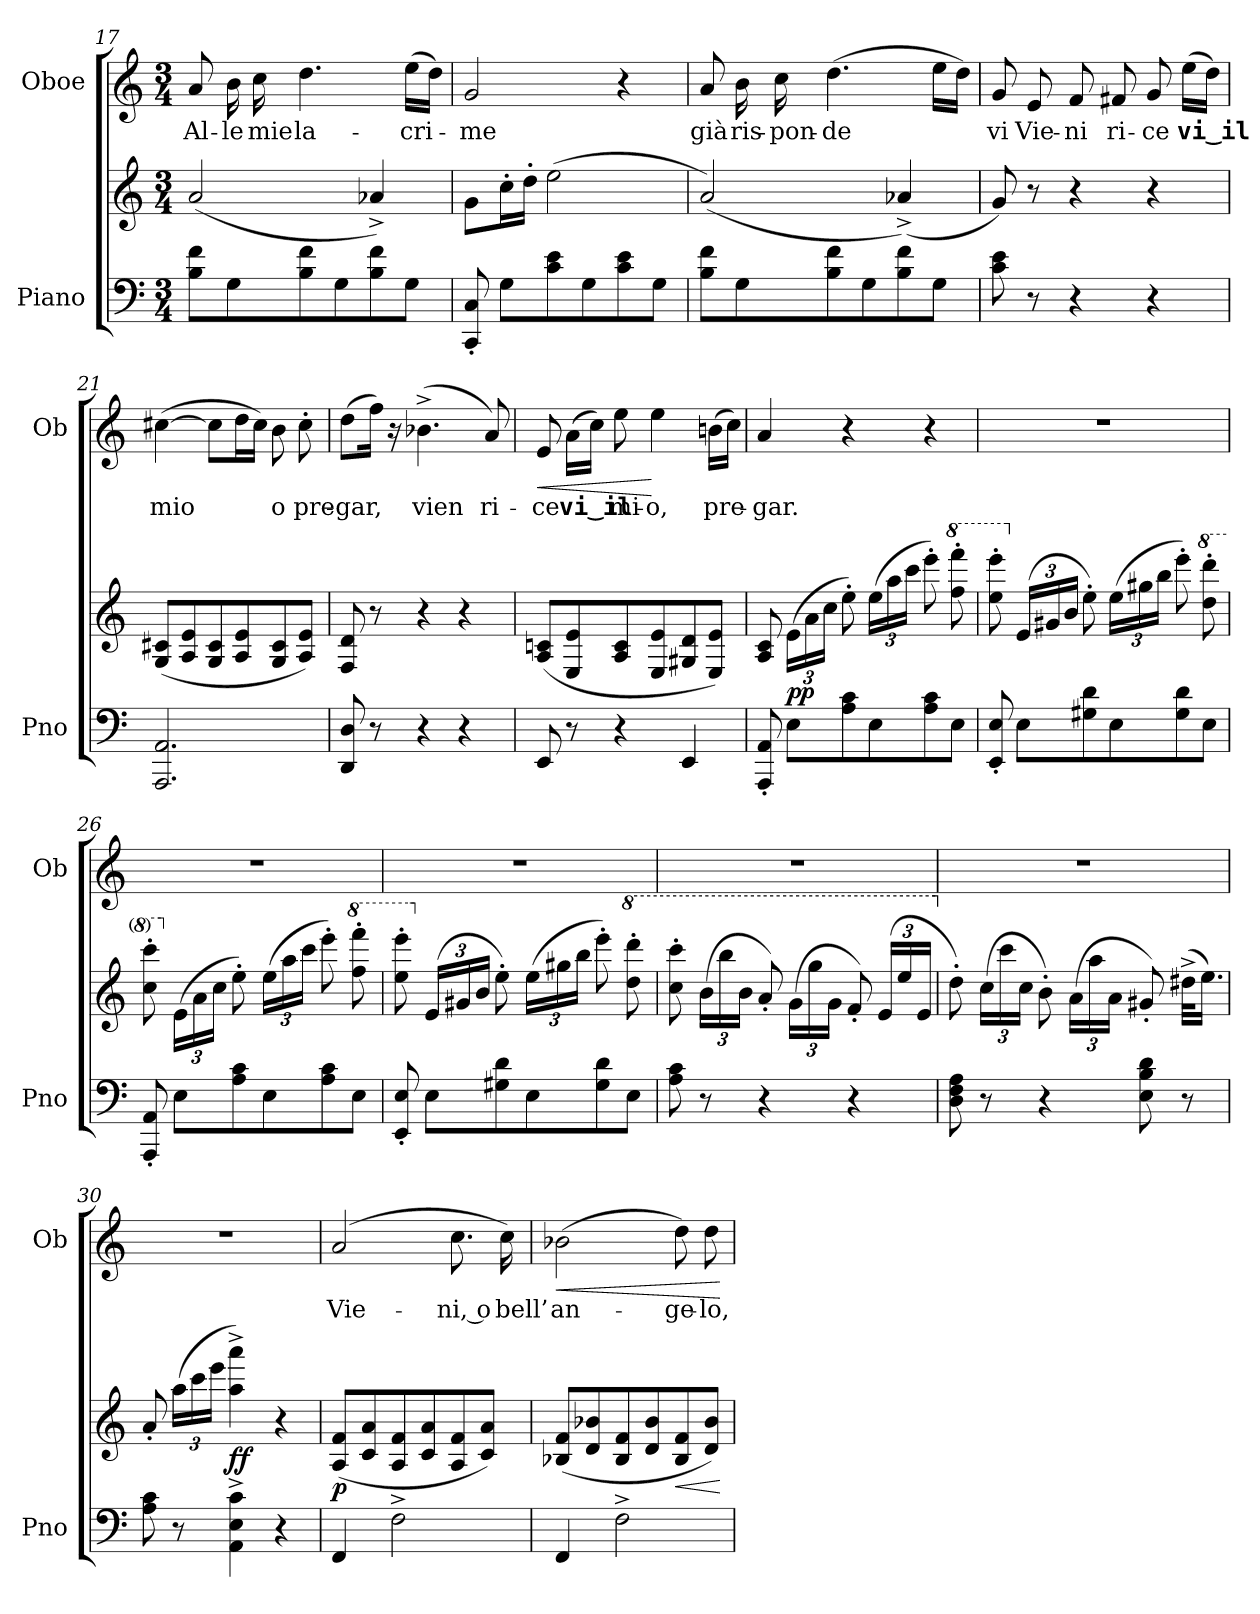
**kern	**kern	**dynam	**kern	**text	**dynam
*part2	*part2	*part2	*part1	*part1	*part1
*staff3	*staff2	*staff2/3	*staff1	*staff1	*staff1
*I"Piano	*	*	*I"Oboe	*	*
*I'Pno	*	*	*I'Ob	*	*
*clefF4	*clefG2	*	*clefG2	*	*
*k[]	*k[]	*	*k[]	*	*
*M3/4	*M3/4	*	*M3/4	*	*
=17	=17	=17	=17	=17	=17
!	!	!	!	!LO:LY:b	!
8B\ 8f\L	(2a/	.	8a/	Al-	.
!	!	!	!	!LO:LY:b	!
8G\	.	.	16b\	-le	.
!	!	!	!	!LO:LY:b	!
.	.	.	16cc\	mie	.
!	!	!	!	!LO:LY:b	!
8B\ 8f\	.	.	4.dd\	la-	.
8G\	.	.	.	.	.
8B\ 8f\	4a-X^/)	.	.	.	.
!	!	!	!	!LO:LY:b	!
8G\J	.	.	(16ee\LL	-cri-	.
.	.	.	16dd\JJ)	.	.
=18	=18	=18	=18	=18	=18
!	!	!	!	!LO:LY:b	!
8CC/' 8C/'	8g\L	.	2g/	-me	.
8G\L	16cc'\L	.	.	.	.
.	16dd'\JJ	.	.	.	.
8c\ 8e\	(2ee\	.	.	.	.
8G\	.	.	.	.	.
8c\ 8e\	.	.	4r	.	.
8G\J	.	.	.	.	.
=19	=19	=19	=19	=19	=19
!	!	!	!	!LO:LY:b	!
8B\ 8f\L	(2a/)	.	8a/	già	.
!	!	!	!	!LO:LY:b	!
8G\	.	.	16b\	ris-	.
!	!	!	!	!LO:LY:b	!
.	.	.	16cc\	-pon-	.
!	!	!	!	!LO:LY:b	!
8B\ 8f\	.	.	(4.dd\	-de	.
8G\	.	.	.	.	.
8B\ 8f\	(4a-X^/)	.	.	.	.
8G\J	.	.	16ee\LL	.	.
.	.	.	16dd\JJ)	.	.
!!LO:PB:g=z
=20	=20	=20	=20	=20	=20
!	!	!	!	!LO:LY:b	!
8c\ 8e\	8g/)	.	8g/	vi	.
!	!	!	!	!LO:LY:b	!
8r	8r	.	8e/	Vie-	.
!	!	!	!	!LO:LY:b	!
4r	4r	.	8f/	-ni	.
!	!	!	!	!LO:LY:b	!
.	.	.	8f#X/	ri-	.
!	!	!	!	!LO:LY:b	!
4r	4r	.	8g/	-ce	.
!	!	!	!	!LO:LY:b	!
.	.	.	(16ee\LL	vi‿il	.
.	.	.	16dd\JJ)	.	.
=21	=21	=21	=21	=21	=21
!	!	!	!	!LO:LY:b	!
2.AAA/ 2.AA/	(8G/ 8c#X/L	.	([4cc#X\	mio	.
.	8A/ 8e/	.	.	.	.
.	8G/ 8c#/	.	8cc#\L]	.	.
.	8A/ 8e/	.	16dd\L	.	.
.	.	.	16cc#\JJ)	.	.
!	!	!	!	!LO:LY:b	!
.	8G/ 8c#/	.	8b\	o	.
!	!	!	!	!LO:LY:b	!
.	8A/ 8e/J)	.	8cc#'\	pre-	.
=22	=22	=22	=22	=22	=22
!	!	!	!	!LO:LY:b	!
8DD/ 8D/	8F/ 8d/	.	(8dd\L	-gar,	.
8r	8r	.	16ff\Jk)	.	.
.	.	.	16r	.	.
!	!	!	!	!LO:LY:b	!
4r	4r	.	(4.b-X^\	vien	.
4r	4r	.	.	.	.
!	!	!	!	!LO:LY:b	!
.	.	.	8a/)	ri-	.
=23	=23	=23	=23	=23	=23
!	!	!	!	!LO:LY:b	!LO:HP:b
8EE/	(8A/ 8cn/L	.	8e/	-ce	<
!	!	!	!	!LO:LY:b	!
8r	8E/ 8e/	.	(16a\LL	vi‿il	.
.	.	.	16cc\JJ)	.	.
!	!	!	!	!LO:LY:b	!
4r	8A/ 8c/	.	8ee\	mi-	.
!	!	!	!	!LO:LY:b	!
.	8E/ 8e/	.	4ee\	-o,	[
4EE/	8G#X/ 8d/	.	.	.	.
!	!	!	!	!LO:LY:b	!
.	8E/ 8e/J)	.	(16bn\LL	pre-	.
.	.	.	16cc\JJ)	.	.
=24	=24	=24	=24	=24	=24
!	!	!	!	!LO:LY:b	!
8AAA/' 8AA/'	8A/ 8c/	.	4a/	-gar.	.
*	*Xbrackettup	*	*	*	*
!	!	!LO:DY:b	!	!	!
8E\L	(24e\LL	pp	.	.	.
.	24a\	.	.	.	.
.	24cc\JJ	.	.	.	.
8A\ 8c\	8ee'\)	.	4r	.	.
8E\	(24ee\LL	.	.	.	.
.	24aa\	.	.	.	.
.	24ccc\JJ	.	.	.	.
8A\ 8c\	8eee'\)	.	4r	.	.
*	*8va	*	*	*	*
8E\J	8fff\' 8ffff\'	.	.	.	.
!!LO:LB:g=z
=25	=25	=25	=25	=25	=25
8EE/' 8E/'	8eee\' 8eeee\'	.	2.r	.	.
*	*X8va	*	*	*	*
8E\L	(24e/LL	.	.	.	.
.	24g#X/	.	.	.	.
.	24b/JJ	.	.	.	.
8G#X\ 8d\	8ee'\)	.	.	.	.
8E\	(24ee\LL	.	.	.	.
.	24gg#X\	.	.	.	.
.	24bb\JJ	.	.	.	.
8G#\ 8d\	8eee'\)	.	.	.	.
*	*8va	*	*	*	*
8E\J	8ddd\' 8dddd\'	.	.	.	.
=26	=26	=26	=26	=26	=26
8AAA/' 8AA/'	8ccc\' 8cccc\'	.	2.r	.	.
*	*X8va	*	*	*	*
8E\L	(24e\LL	.	.	.	.
.	24a\	.	.	.	.
.	24cc\JJ	.	.	.	.
8A\ 8c\	8ee'\)	.	.	.	.
8E\	(24ee\LL	.	.	.	.
.	24aa\	.	.	.	.
.	24ccc\JJ	.	.	.	.
8A\ 8c\	8eee'\)	.	.	.	.
*	*8va	*	*	*	*
8E\J	8fff\' 8ffff\'	.	.	.	.
=27	=27	=27	=27	=27	=27
8EE/' 8E/'	8eee\' 8eeee\'	.	2.r	.	.
*	*X8va	*	*	*	*
8E\L	(24e/LL	.	.	.	.
.	24g#X/	.	.	.	.
.	24b/JJ	.	.	.	.
8G#X\ 8d\	8ee'\)	.	.	.	.
8E\	(24ee\LL	.	.	.	.
.	24gg#X\	.	.	.	.
.	24bb\JJ	.	.	.	.
8G#\ 8d\	8eee'\)	.	.	.	.
*	*8va	*	*	*	*
8E\J	8ddd\' 8dddd\'	.	.	.	.
=28	=28	=28	=28	=28	=28
8A\ 8c\	8ccc\' 8cccc\'	.	2.r	.	.
8r	(24bb\LL	.	.	.	.
.	24bbb\	.	.	.	.
.	24bb\JJ	.	.	.	.
4r	8aa'/)	.	.	.	.
.	(24gg\LL	.	.	.	.
.	24ggg\	.	.	.	.
.	24gg\JJ	.	.	.	.
4r	8ff'/)	.	.	.	.
.	(24ee/LL	.	.	.	.
.	24eee/	.	.	.	.
.	24ee/JJ	.	.	.	.
!!LO:LB:g=z
=29	=29	=29	=29	=29	=29
*	*X8va	*	*	*	*
8D\ 8F\ 8A\	8dd'\)	.	2.r	.	.
8r	(24cc\LL	.	.	.	.
.	24ccc\	.	.	.	.
.	24cc\JJ	.	.	.	.
4r	8b'\)	.	.	.	.
.	(24a\LL	.	.	.	.
.	24aa\	.	.	.	.
.	24a\JJ	.	.	.	.
8E\ 8B\ 8d\	8g#X'/)	.	.	.	.
8r	(32dd#X^\KLL	.	.	.	.
.	16.ee\JJ)	.	.	.	.
=30	=30	=30	=30	=30	=30
8A\ 8c\	8a'/	.	2.r	.	.
8r	(24aa\LL	.	.	.	.
.	24ccc\	.	.	.	.
.	24eee\JJ	.	.	.	.
!	!	!LO:DY:b	!	!	!
4AA\^ 4E\^ 4c\^	4aa\^ 4aaa\^)	ff	.	.	.
4r	4r	.	.	.	.
=31	=31	=31	=31	=31	=31
!	!	!LO:DY:b	!	!LO:LY:b	!
4FF/	(8A/ 8f/L	p	(2a/	Vie-	.
.	8c/ 8a/	.	.	.	.
2F^\	8A/ 8f/	.	.	.	.
.	8c/ 8a/	.	.	.	.
!	!	!	!	!LO:LY:b	!
.	8A/ 8f/	.	8.cc\	-ni, o	.
.	8c/ 8a/J)	.	.	.	.
!	!	!	!	!LO:LY:b	!
.	.	.	16cc\)	bell’	.
=32	=32	=32	=32	=32	=32
!	!	!	!	!LO:LY:b	!LO:HP:b
4FF/	(8B-X/ 8f/L	.	(2b-X\	an-	<
.	8d/ 8b-X/	.	.	.	.
2F^\	8B-/ 8f/	.	.	.	.
.	8d/ 8b-/	.	.	.	.
!	!	!LO:HP:b	!	!LO:LY:b	!
.	8B-/ 8f/	<	8dd\)	-ge-	.
!	!	!	!	!LO:LY:b	!
.	8d/ 8b-/J)	.	8dd\	-lo,	.
.	.	[	.	.	[
=	=	=	=	=	=
*-	*-	*-	*-	*-	*-
